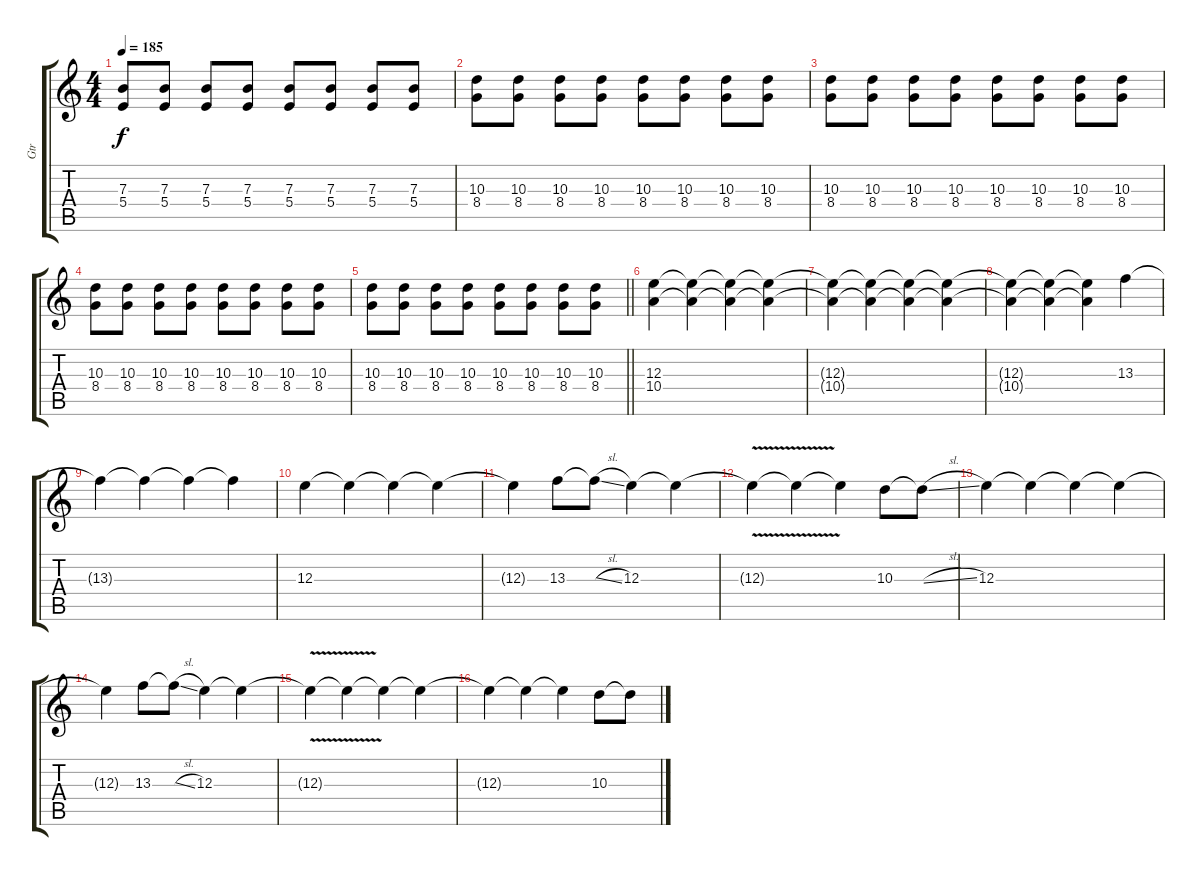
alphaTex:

\track ("Gtr" "Gtr") {instrument distortionguitar}
\staff {score tabs}
\tuning (Db4 Ab3 E3 B2 Gb2 Db2) {hide}
\ts (4 4)
\tempo 185
\clef g2
\ks c
(7.3 5.4).8{dy f} (7.3 5.4).8 (7.3 5.4).8 (7.3 5.4).8 (7.3 5.4).8 (7.3 5.4).8 (7.3 5.4).8 (7.3 5.4).8 |
(10.3 8.4).8 (10.3 8.4).8 (10.3 8.4).8 (10.3 8.4).8 (10.3 8.4).8 (10.3 8.4).8 (10.3 8.4).8 (10.3 8.4).8 |
(10.3 8.4).8 (10.3 8.4).8 (10.3 8.4).8 (10.3 8.4).8 (10.3 8.4).8 (10.3 8.4).8 (10.3 8.4).8 (10.3 8.4).8 |
(10.3 8.4).8 (10.3 8.4).8 (10.3 8.4).8 (10.3 8.4).8 (10.3 8.4).8 (10.3 8.4).8 (10.3 8.4).8 (10.3 8.4).8 |
\barLineRight lightlight
(10.3 8.4).8 (10.3 8.4).8 (10.3 8.4).8 (10.3 8.4).8 (10.3 8.4).8 (10.3 8.4).8 (10.3 8.4).8 (10.3 8.4).8 |
\section ("" "")
(12.3 10.4).4 (12.3{t} 10.4{t}).4 (12.3{t} 10.4{t}).4 (12.3{t} 10.4{t}).4 |
(12.3{t} 10.4{t}).4 (12.3{t} 10.4{t}).4 (12.3{t} 10.4{t}).4 (12.3{t} 10.4{t}).4 |
(12.3{t} 10.4{t}).4 (12.3{t} 10.4{t}).4 (12.3{t} 10.4{t}).4 13.3.4 |
13.3{t}.4 13.3{t}.4 13.3{t}.4 13.3{t}.4 |
12.3.4 12.3{t}.4 12.3{t}.4 12.3{t}.4 |
12.3{t}.4 13.3.8 13.3{sl t}.8 12.3.4 12.3{t}.4 |
12.3{v t}.4 12.3{t}.4 12.3{t}.4 10.3.8 10.3{sl t}.8 |
12.3.4 12.3{t}.4 12.3{t}.4 12.3{t}.4 |
12.3{t}.4 13.3.8 13.3{sl t}.8 12.3.4 12.3{t}.4 |
12.3{v t}.4 12.3{t}.4 12.3{t}.4 12.3{t}.4 |
12.3{t}.4 12.3{t}.4 12.3{t}.4 10.3.8 10.3{sl t}.8
